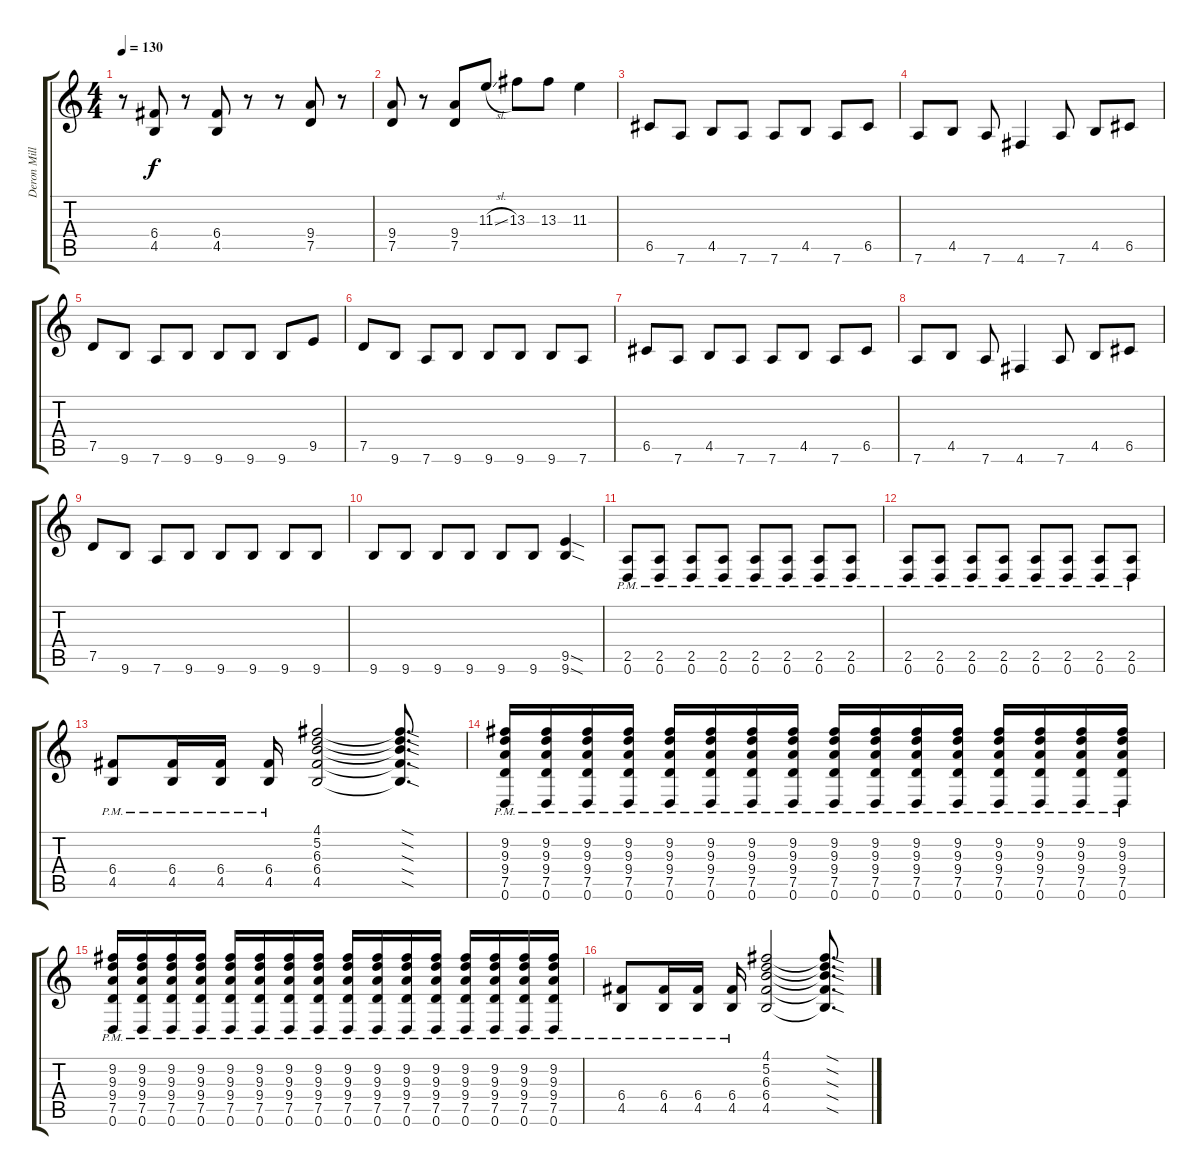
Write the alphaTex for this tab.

\track ("Deron Miller" "Deron Mill") {instrument distortionguitar}
\staff {score tabs}
\tuning (D4 A3 F3 C3 G2 D2) {hide}
\ts (4 4)
\tempo 130
\clef g2
\ks c
r.8{dy f} (6.4 4.5).8 r.8 (6.4 4.5).8 r.8 r.8 (9.4 7.5).8 r.8 |
(9.4 7.5).8 r.8 (9.4 7.5).8 11.3{sl}.8 13.3.8 13.3.8 11.3.4 |
6.5.8 7.6.8 4.5.8 7.6.8 7.6.8 4.5.8 7.6.8 6.5.8 |
7.6.8 4.5.8 7.6.8 4.6.4 7.6.8 4.5.8 6.5.8 |
7.5.8 9.6.8 7.6.8 9.6.8 9.6.8 9.6.8 9.6.8 9.5.8 |
7.5.8 9.6.8 7.6.8 9.6.8 9.6.8 9.6.8 9.6.8 7.6.8 |
6.5.8 7.6.8 4.5.8 7.6.8 7.6.8 4.5.8 7.6.8 6.5.8 |
7.6.8 4.5.8 7.6.8 4.6.4 7.6.8 4.5.8 6.5.8 |
7.5.8 9.6.8 7.6.8 9.6.8 9.6.8 9.6.8 9.6.8 9.6.8 |
9.6.8 9.6.8 9.6.8 9.6.8 9.6.8 9.6.8 (9.5{sod} 9.6{sod}).4 |
(2.5{pm} 0.6{pm}).8 (2.5{pm} 0.6{pm}).8 (2.5{pm} 0.6{pm}).8 (2.5{pm} 0.6{pm}).8 (2.5{pm} 0.6{pm}).8 (2.5{pm} 0.6{pm}).8 (2.5{pm} 0.6{pm}).8 (2.5{pm} 0.6{pm}).8 |
(2.5{pm} 0.6{pm}).8 (2.5{pm} 0.6{pm}).8 (2.5{pm} 0.6{pm}).8 (2.5{pm} 0.6{pm}).8 (2.5{pm} 0.6{pm}).8 (2.5{pm} 0.6{pm}).8 (2.5{pm} 0.6{pm}).8 (2.5{pm} 0.6{pm}).8 |
(6.4{pm} 4.5{pm}).8 (6.4{pm} 4.5{pm}).16 (6.4{pm} 4.5{pm}).16 (6.4{pm} 4.5{pm}).16 (4.1 5.2 6.3 6.4 4.5).2 (4.1{sod t} 5.2{sod t} 6.3{sod t} 6.4{sod t} 4.5{sod t}).8{d} |
(9.2{pm} 9.3{pm} 9.4{pm} 7.5{pm} 0.6{pm}).16 (9.2{pm} 9.3{pm} 9.4{pm} 7.5{pm} 0.6{pm}).16 (9.2{pm} 9.3{pm} 9.4{pm} 7.5{pm} 0.6{pm}).16 (9.2{pm} 9.3{pm} 9.4{pm} 7.5{pm} 0.6{pm}).16 (9.2{pm} 9.3{pm} 9.4{pm} 7.5{pm} 0.6{pm}).16 (9.2{pm} 9.3{pm} 9.4{pm} 7.5{pm} 0.6{pm}).16 (9.2{pm} 9.3{pm} 9.4{pm} 7.5{pm} 0.6{pm}).16 (9.2{pm} 9.3{pm} 9.4{pm} 7.5{pm} 0.6{pm}).16 (9.2{pm} 9.3{pm} 9.4{pm} 7.5{pm} 0.6{pm}).16 (9.2{pm} 9.3{pm} 9.4{pm} 7.5{pm} 0.6{pm}).16 (9.2{pm} 9.3{pm} 9.4{pm} 7.5{pm} 0.6{pm}).16 (9.2{pm} 9.3{pm} 9.4{pm} 7.5{pm} 0.6{pm}).16 (9.2{pm} 9.3{pm} 9.4{pm} 7.5{pm} 0.6{pm}).16 (9.2{pm} 9.3{pm} 9.4{pm} 7.5{pm} 0.6{pm}).16 (9.2{pm} 9.3{pm} 9.4{pm} 7.5{pm} 0.6{pm}).16 (9.2{pm} 9.3{pm} 9.4{pm} 7.5{pm} 0.6{pm}).16 |
(9.2{pm} 9.3{pm} 9.4{pm} 7.5{pm} 0.6{pm}).16 (9.2{pm} 9.3{pm} 9.4{pm} 7.5{pm} 0.6{pm}).16 (9.2{pm} 9.3{pm} 9.4{pm} 7.5{pm} 0.6{pm}).16 (9.2{pm} 9.3{pm} 9.4{pm} 7.5{pm} 0.6{pm}).16 (9.2{pm} 9.3{pm} 9.4{pm} 7.5{pm} 0.6{pm}).16 (9.2{pm} 9.3{pm} 9.4{pm} 7.5{pm} 0.6{pm}).16 (9.2{pm} 9.3{pm} 9.4{pm} 7.5{pm} 0.6{pm}).16 (9.2{pm} 9.3{pm} 9.4{pm} 7.5{pm} 0.6{pm}).16 (9.2{pm} 9.3{pm} 9.4{pm} 7.5{pm} 0.6{pm}).16 (9.2{pm} 9.3{pm} 9.4{pm} 7.5{pm} 0.6{pm}).16 (9.2{pm} 9.3{pm} 9.4{pm} 7.5{pm} 0.6{pm}).16 (9.2{pm} 9.3{pm} 9.4{pm} 7.5{pm} 0.6{pm}).16 (9.2{pm} 9.3{pm} 9.4{pm} 7.5{pm} 0.6{pm}).16 (9.2{pm} 9.3{pm} 9.4{pm} 7.5{pm} 0.6{pm}).16 (9.2{pm} 9.3{pm} 9.4{pm} 7.5{pm} 0.6{pm}).16 (9.2{pm} 9.3{pm} 9.4{pm} 7.5{pm} 0.6{pm}).16 |
(6.4{pm} 4.5{pm}).8 (6.4{pm} 4.5{pm}).16 (6.4{pm} 4.5{pm}).16 (6.4{pm} 4.5{pm}).16 (4.1 5.2 6.3 6.4 4.5).2 (4.1{sod t} 5.2{sod t} 6.3{sod t} 6.4{sod t} 4.5{sod t}).8{d}
